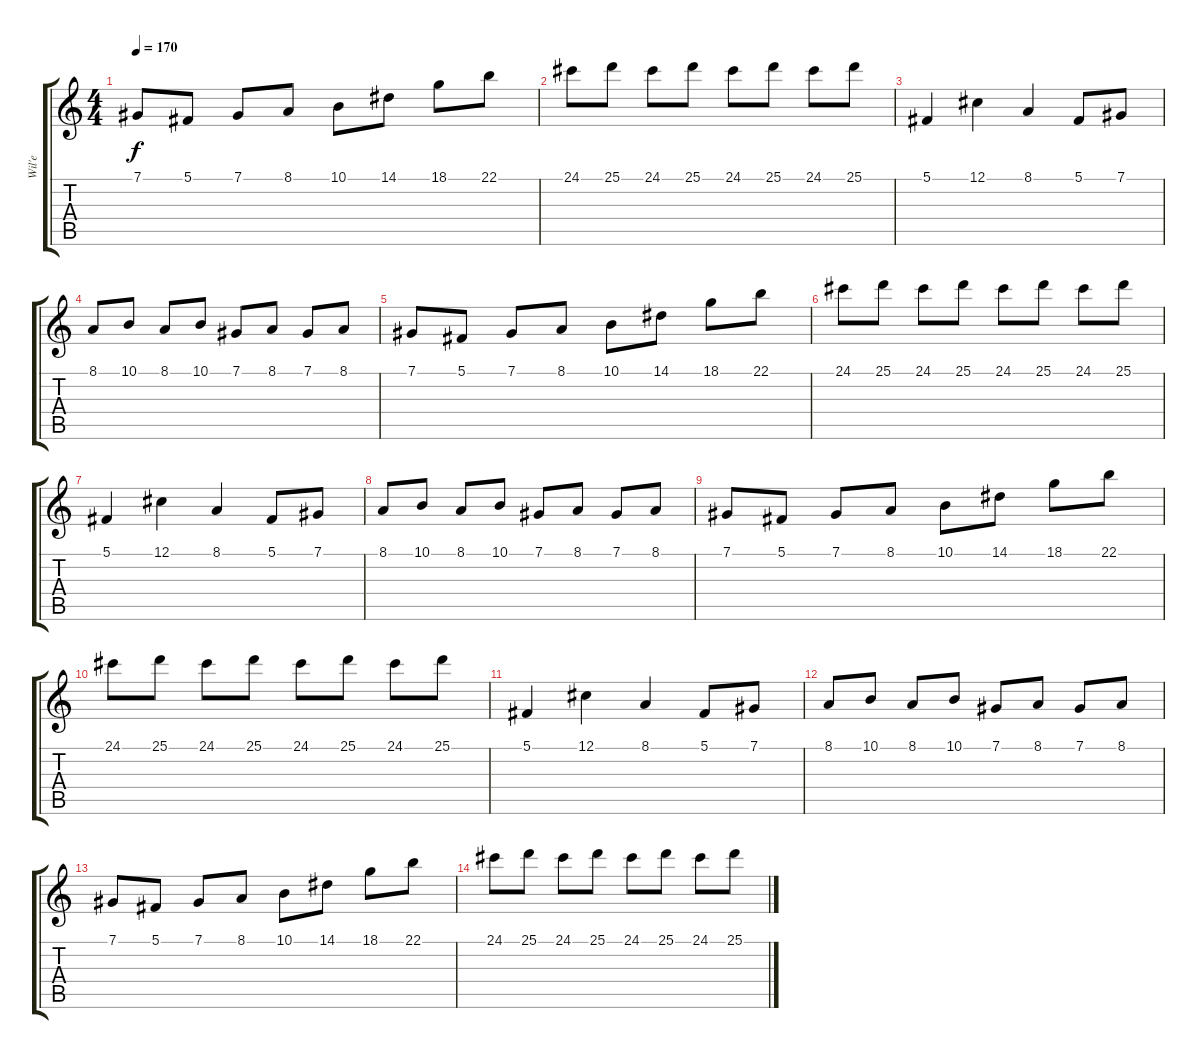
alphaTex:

\track ("Wil'e" "Wil'e") {instrument stringensemble1}
\staff {score tabs}
\tuning (Db4 Ab3 E3 B2 Gb2 Db2) {hide}
\ts (4 4)
\tempo 170
\clef g2
\ks c
7.1.8{dy f} 5.1.8 7.1.8 8.1.8 10.1.8 14.1.8 18.1.8 22.1.8 |
24.1.8 25.1.8 24.1.8 25.1.8 24.1.8 25.1.8 24.1.8 25.1.8 |
5.1.4{instrument dulcimer} 12.1.4 8.1.4 5.1.8 7.1.8 |
8.1.8 10.1.8 8.1.8 10.1.8 7.1.8 8.1.8 7.1.8 8.1.8 |
7.1.8 5.1.8 7.1.8 8.1.8 10.1.8 14.1.8 18.1.8 22.1.8 |
24.1.8 25.1.8 24.1.8 25.1.8 24.1.8 25.1.8 24.1.8 25.1.8 |
5.1.4{instrument dulcimer} 12.1.4 8.1.4 5.1.8 7.1.8 |
8.1.8 10.1.8 8.1.8 10.1.8 7.1.8 8.1.8 7.1.8 8.1.8 |
7.1.8 5.1.8 7.1.8 8.1.8 10.1.8 14.1.8 18.1.8 22.1.8 |
24.1.8 25.1.8 24.1.8 25.1.8 24.1.8 25.1.8 24.1.8 25.1.8 |
5.1.4{instrument dulcimer} 12.1.4 8.1.4 5.1.8 7.1.8 |
8.1.8 10.1.8 8.1.8 10.1.8 7.1.8 8.1.8 7.1.8 8.1.8 |
7.1.8 5.1.8 7.1.8 8.1.8 10.1.8 14.1.8 18.1.8 22.1.8 |
24.1.8 25.1.8 24.1.8 25.1.8 24.1.8 25.1.8 24.1.8 25.1.8
